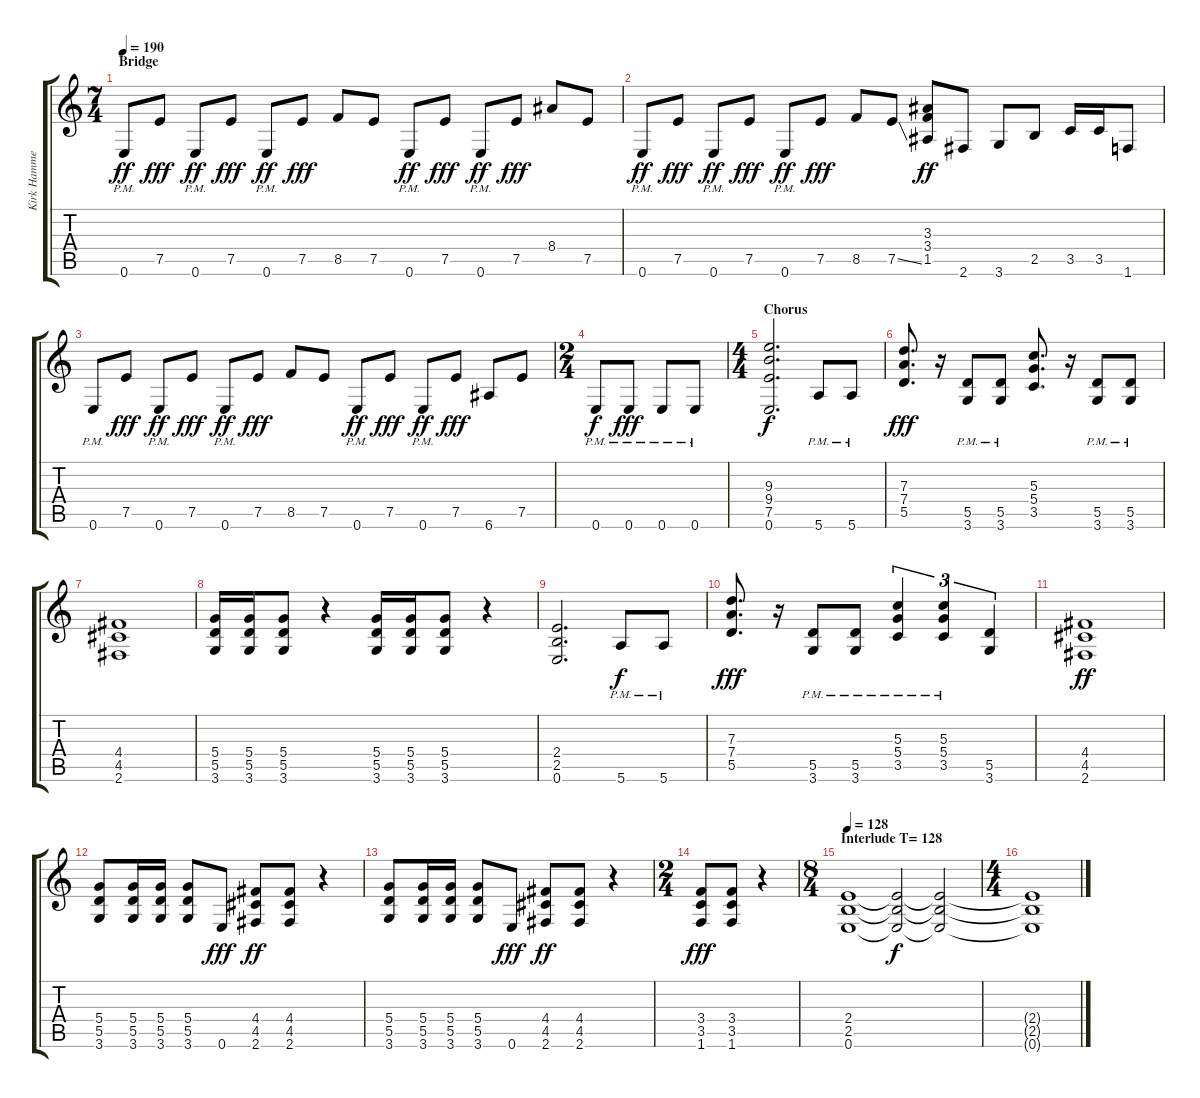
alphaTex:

\track ("Kirk Hammet (Guitar 2)" "Kirk Hamme") {instrument distortionguitar}
\staff {score tabs}
\tuning (E4 B3 G3 D3 A2 E2) {hide}
\ts (7 4)
\section ("" "Bridge")
\tempo 190
\clef g2
\ks c
0.6{pm}.8{dy ff} 7.5.8{dy fff} 0.6{pm}.8{dy ff} 7.5.8{dy fff} 0.6{pm}.8{dy ff} 7.5.8{dy fff} 8.5.8 7.5.8 0.6{pm}.8{dy ff} 7.5.8{dy fff} 0.6{pm}.8{dy ff} 7.5.8{dy fff} 8.4.8 7.5.8 |
0.6{pm}.8{dy ff} 7.5.8{dy fff} 0.6{pm}.8{dy ff} 7.5.8{dy fff} 0.6{pm}.8{dy ff} 7.5.8{dy fff} 8.5.8 7.5{ss}.8 (3.3 3.4 1.5).8{dy ff} 2.6.8 3.6.8 2.5.8 3.5.16 3.5.16 1.6.8 |
0.6{pm}.8 7.5.8{dy fff} 0.6{pm}.8{dy ff} 7.5.8{dy fff} 0.6{pm}.8{dy ff} 7.5.8{dy fff} 8.5.8 7.5.8 0.6{pm}.8{dy ff} 7.5.8{dy fff} 0.6{pm}.8{dy ff} 7.5.8{dy fff} 6.6.8 7.5.8 |
\ts (2 4)
0.6{pm}.8{dy f} 0.6{pm}.8{dy fff} 0.6{pm}.8 0.6{pm}.8 |
\ts (4 4)
\section ("" "Chorus")
(9.3 9.4 7.5 0.6).2{d dy f} 5.6{pm}.8 5.6{pm}.8 |
(7.3 7.4 5.5).8{d dy fff} r.16 (5.5 3.6{pm}).8 (5.5 3.6{pm}).8 (5.3 5.4 3.5).8{d} r.16 (5.5 3.6{pm}).8 (5.5 3.6{pm}).8 |
(4.4 4.5 2.6).1 |
(5.4 5.5 3.6).16 (5.4 5.5 3.6).16 (5.4 5.5 3.6).8 r.4 (5.4 5.5 3.6).16 (5.4 5.5 3.6).16 (5.4 5.5 3.6).8 r.4 |
(2.4 2.5 0.6).2{d} 5.6{pm}.8{dy f} 5.6{pm}.8 |
(7.3 7.4 5.5).8{d dy fff} r.16 (5.5{pm} 3.6).8 (5.5{pm} 3.6).8 (5.3 5.4 3.5{pm}).4{tu (3 2)} (5.3 5.4 3.5{pm}).4{tu (3 2)} (5.5 3.6).4{tu (3 2)} |
(4.4 4.5 2.6).1{dy ff} |
(5.4 5.5 3.6).8 (5.4 5.5 3.6).16 (5.4 5.5 3.6).16 (5.4 5.5 3.6).8 0.6.8{dy fff} (4.4 4.5 2.6).8{dy ff} (4.4 4.5 2.6).8 r.4 |
(5.4 5.5 3.6).8 (5.4 5.5 3.6).16 (5.4 5.5 3.6).16 (5.4 5.5 3.6).8 0.6.8{dy fff} (4.4 4.5 2.6).8{dy ff} (4.4 4.5 2.6).8 r.4 |
\ts (2 4)
(3.4 3.5 1.6).8{dy fff} (3.4 3.5 1.6).8 r.4 |
\ts (8 4)
\section ("" "Interlude T= 128")
\tempo 128
(2.4 2.5 0.6).1{volume 4} (2.4{t} 2.5{t} 0.6{t}).2{dy f} (2.4{t} 2.5{t} 0.6{t}).2{volume 4} |
\ts (4 4)
(2.4{t} 2.5{t} 0.6{t}).1
